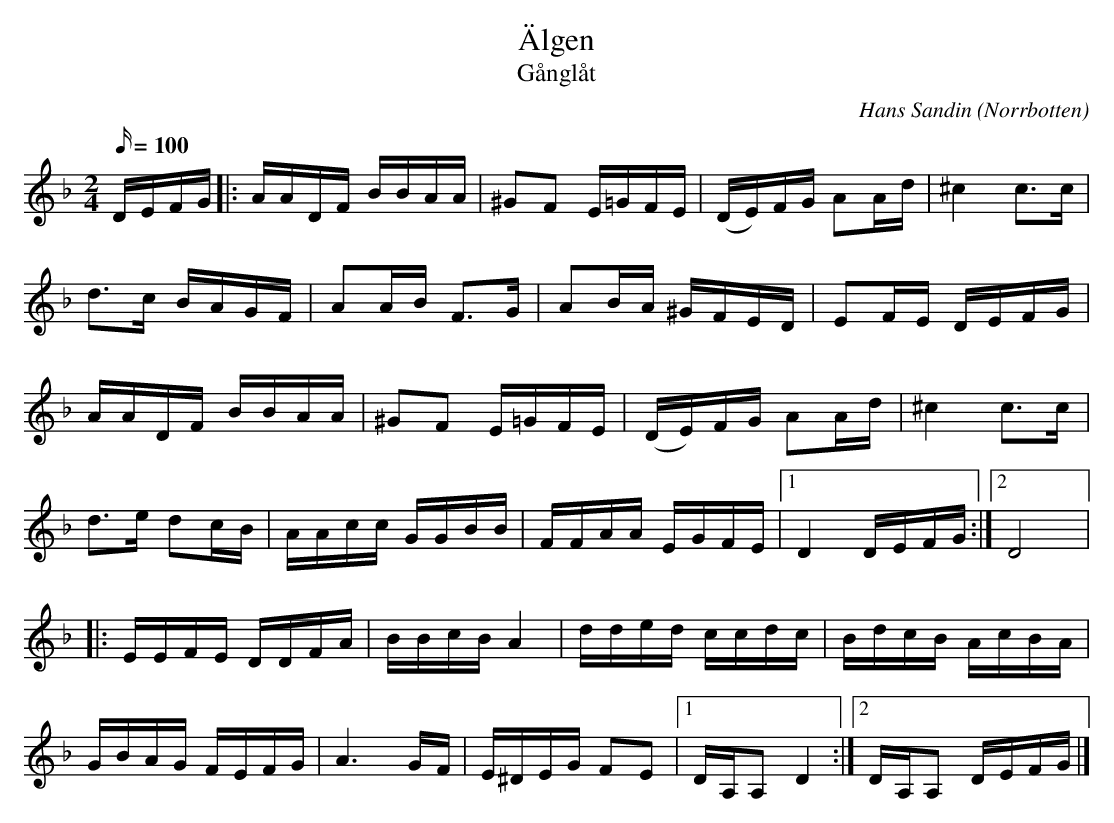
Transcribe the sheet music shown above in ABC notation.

X:1
T:Älgen
T:Gånglåt
C:Hans Sandin
O:Norrbotten
M:2/4
L:1/16
Q:100
K:Dm
V:1
DEFG |: AADF BBAA | ^G2F2 E=GFE | (DE)FG A2Ad | ^c4 c3c |
d3c BAGF | A2AB F3G | A2BA ^GFED | E2FE DEFG |
AADF BBAA | ^G2F2 E=GFE | (DE)FG A2Ad | ^c4 c3c |
d3e d2cB | AAcc GGBB | FFAA EGFE |1 D4 DEFG :|2 D8 |:
EEFE DDFA | BBcB A4 | dded ccdc | BdcB AcBA |
GBAG FEFG | A6 GF | E^DEG F2E2 |1 DA,A,2 D4 :|2 DA,A,2 DEFG |]
